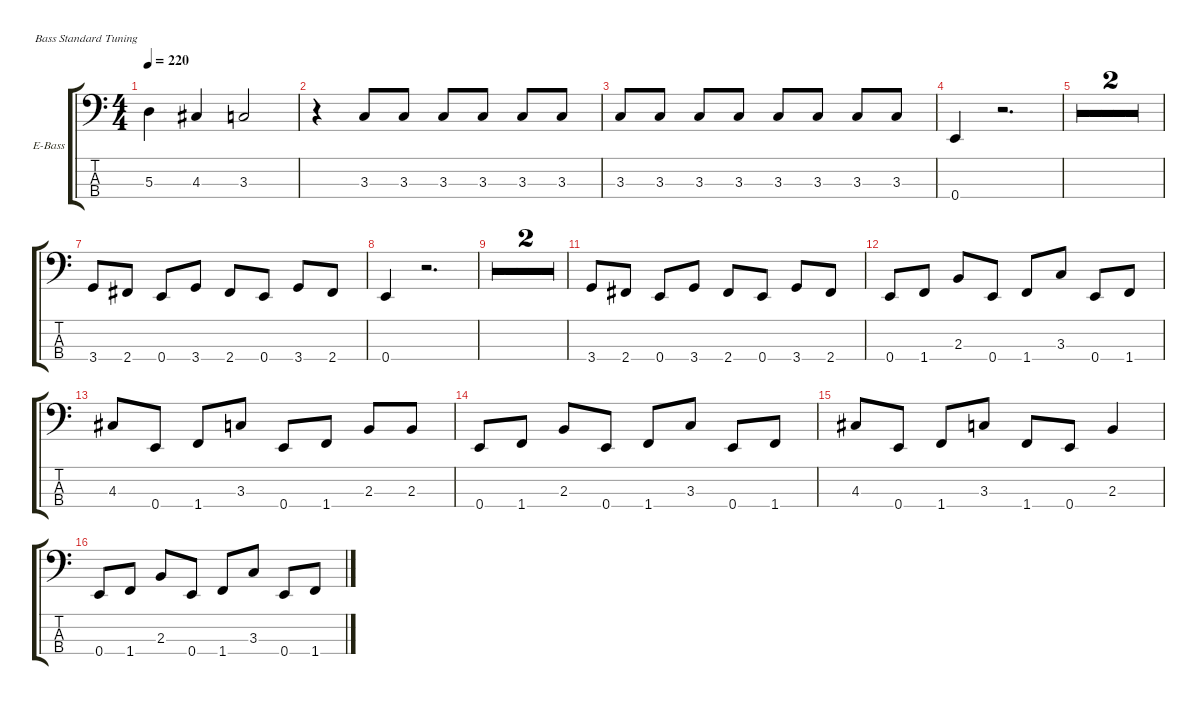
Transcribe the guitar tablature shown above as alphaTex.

\hideDynamics
\bracketExtendMode groupsimilarinstruments
\firstSystemTrackNameOrientation horizontal
\otherSystemsTrackNameOrientation horizontal
\track ("Bass" "E-Bass") {multiBarRest instrument electricbassfinger}
\staff {score tabs}
\tuning (G2 D2 A1 E1)
\ts (4 4)
\tempo 220
\clef f4
\ks c
5.3.4{dy fff} 4.3.4 3.3.2 |
r.4 3.3.8 3.3.8 3.3.8 3.3.8 3.3.8 3.3.8 |
3.3.8 3.3.8 3.3.8 3.3.8 3.3.8 3.3.8 3.3.8 3.3.8 |
0.4.4 r.2{d} |
r.1 |
r.1 |
3.4.8 2.4.8 0.4.8 3.4.8 2.4.8 0.4.8 3.4.8 2.4.8 |
0.4.4 r.2{d} |
r.1 |
r.1 |
3.4.8 2.4.8 0.4.8 3.4.8 2.4.8 0.4.8 3.4.8 2.4.8 |
0.4.8 1.4.8 2.3.8 0.4.8 1.4.8 3.3.8 0.4.8 1.4.8 |
4.3.8 0.4.8 1.4.8 3.3.8 0.4.8 1.4.8 2.3.8 2.3.8 |
0.4.8 1.4.8 2.3.8 0.4.8 1.4.8 3.3.8 0.4.8 1.4.8 |
4.3.8 0.4.8 1.4.8 3.3.8 1.4.8 0.4.8 2.3.4 |
0.4.8 1.4.8 2.3.8 0.4.8 1.4.8 3.3.8 0.4.8 1.4.8
